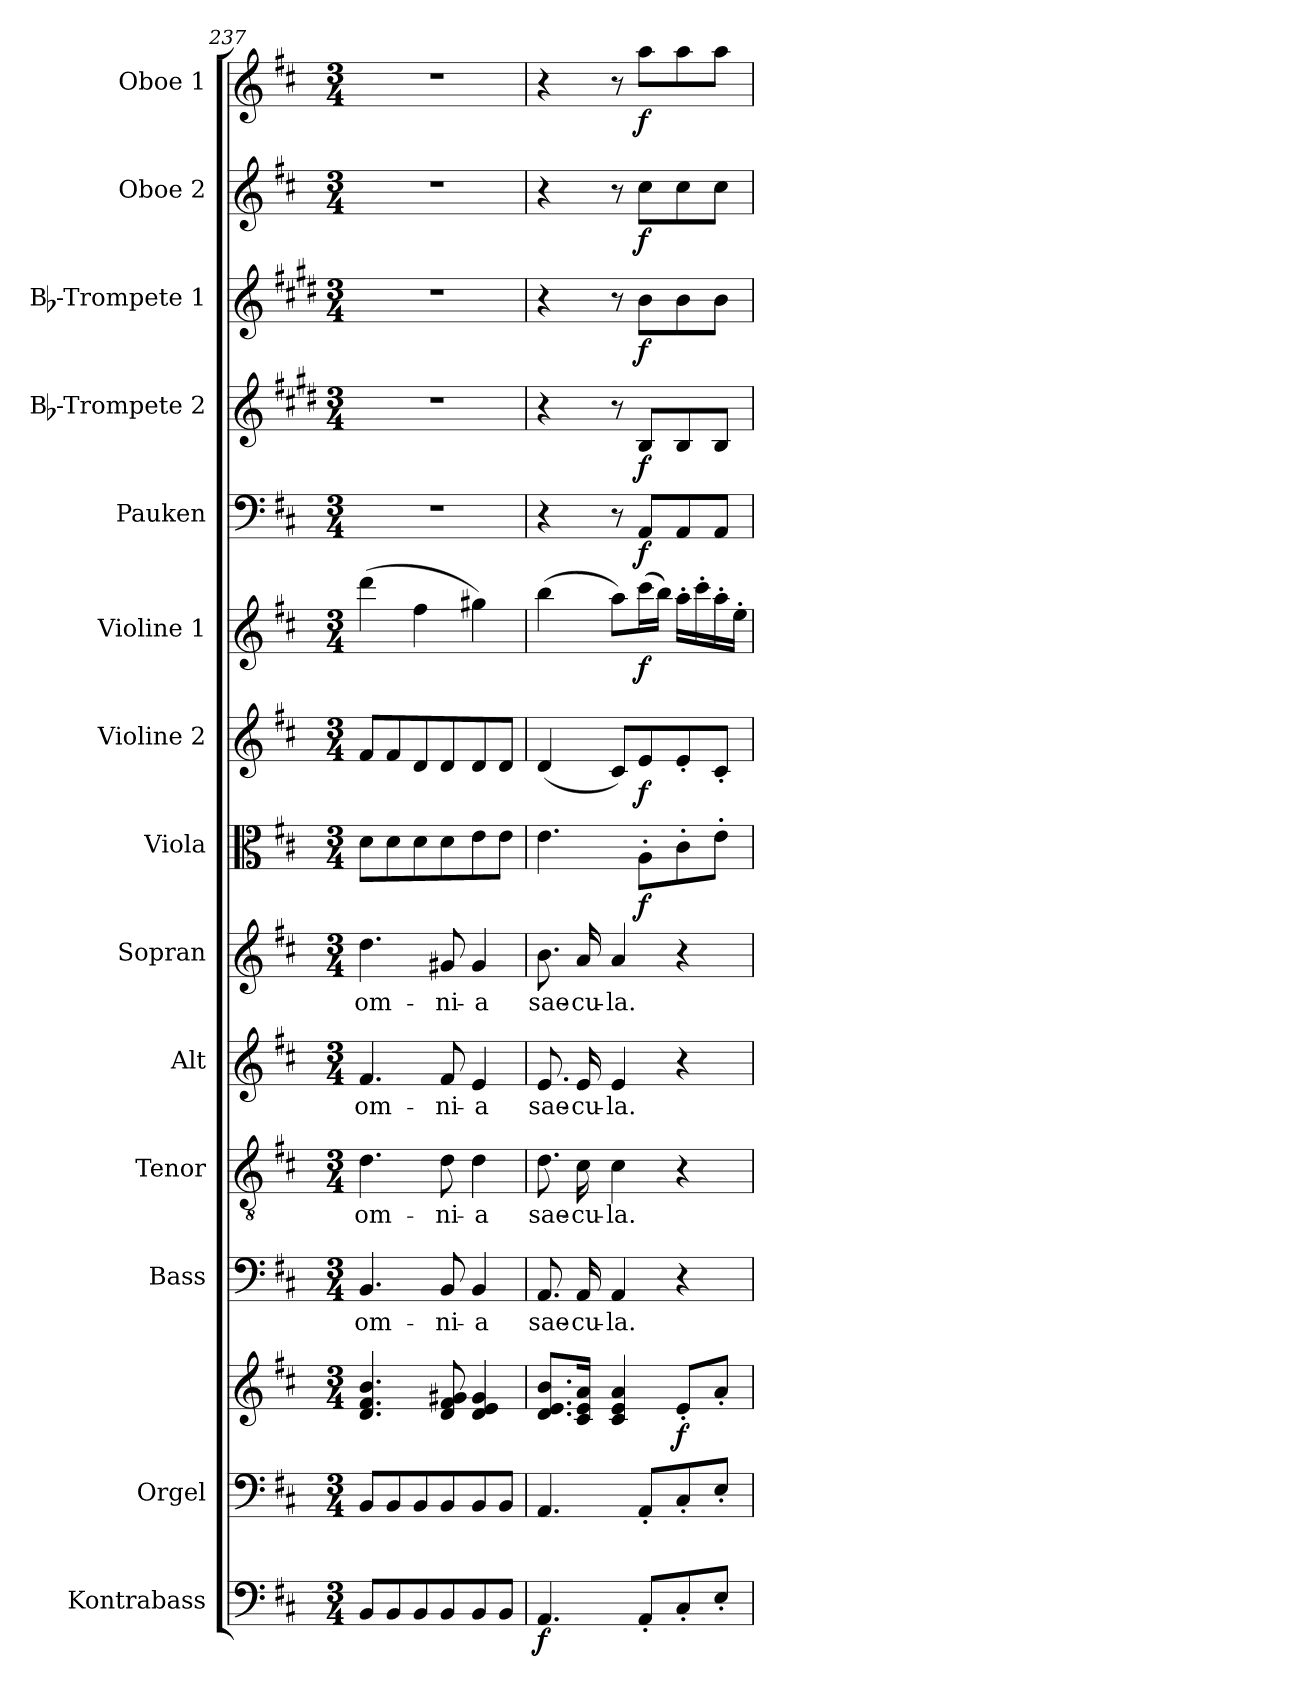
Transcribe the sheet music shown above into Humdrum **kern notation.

**kern	**dynam	**kern	**kern	**dynam	**kern	**text	**kern	**text	**kern	**text	**kern	**text	**kern	**dynam	**kern	**dynam	**kern	**dynam	**kern	**dynam	**kern	**dynam	**kern	**dynam	**kern	**dynam	**kern	**dynam
*part14	*part14	*part13	*part13	*part13	*part12	*part12	*part11	*part11	*part10	*part10	*part9	*part9	*part8	*part8	*part7	*part7	*part6	*part6	*part5	*part5	*part4	*part4	*part3	*part3	*part2	*part2	*part1	*part1
*staff15	*staff15	*staff14	*staff13	*staff13/14	*staff12	*staff12	*staff11	*staff11	*staff10	*staff10	*staff9	*staff9	*staff8	*staff8	*staff7	*staff7	*staff6	*staff6	*staff5	*staff5	*staff4	*staff4	*staff3	*staff3	*staff2	*staff2	*staff1	*staff1
*I"Kontrabass	*	*I"Orgel	*	*	*I"Bass	*	*I"Tenor	*	*I"Alt	*	*I"Sopran	*	*I"Viola	*	*I"Violine 2	*	*I"Violine 1	*	*I"Pauken	*	*I"Bb-Trompete 2	*	*I"Bb-Trompete 1	*	*I"Oboe 2	*	*I"Oboe 1	*
*I'Kb.	*	*I'Org.	*	*	*I'B.	*	*I'T.	*	*I'A.	*	*I'S.	*	*I'Vla.	*	*I'Vl. 2	*	*I'Vl. 1	*	*I'Pk.	*	*I'Bb Trp. 2	*	*I'Bb Trp. 1	*	*I'Ob. 2	*	*I'Ob. 1	*
*clefF4	*	*clefF4	*clefG2	*	*clefF4	*	*clefGv2	*	*clefG2	*	*clefG2	*	*clefC3	*	*clefG2	*	*clefG2	*	*clefF4	*	*clefG2	*	*clefG2	*	*clefG2	*	*clefG2	*
*ITrd7c12	*	*	*	*	*	*	*	*	*	*	*	*	*	*	*	*	*	*	*	*	*ITrd1c2	*	*ITrd1c2	*	*	*	*	*
*k[f#c#]	*	*k[f#c#]	*k[f#c#]	*	*k[f#c#]	*	*k[f#c#]	*	*k[f#c#]	*	*k[f#c#]	*	*k[f#c#]	*	*k[f#c#]	*	*k[f#c#]	*	*k[f#c#]	*	*k[f#c#]	*	*k[f#c#]	*	*k[f#c#]	*	*k[f#c#]	*
*D:	*	*D:	*D:	*	*D:	*	*D:	*	*D:	*	*D:	*	*D:	*	*D:	*	*D:	*	*D:	*	*D:	*	*D:	*	*D:	*	*D:	*
*M3/4	*	*M3/4	*M3/4	*	*M3/4	*	*M3/4	*	*M3/4	*	*M3/4	*	*M3/4	*	*M3/4	*	*M3/4	*	*M3/4	*	*M3/4	*	*M3/4	*	*M3/4	*	*M3/4	*
=237	=237	=237	=237	=237	=237	=237	=237	=237	=237	=237	=237	=237	=237	=237	=237	=237	=237	=237	=237	=237	=237	=237	=237	=237	=237	=237	=237	=237
!	!	!	!	!	!	!LO:LY:b	!	!LO:LY:b	!	!LO:LY:b	!	!LO:LY:b	!	!	!	!	!	!	!	!	!	!	!	!	!	!	!	!
8BBB/L	.	8BB/L	4.d/ 4.f#/ 4.b/	.	4.BB/	om-	4.d\	om-	4.f#/	om-	4.dd\	om-	8d\L	.	8f#/L	.	(>4ddd\	.	2.r	.	2.r	.	2.r	.	2.r	.	2.r	.
8BBB/	.	8BB/	.	.	.	.	.	.	.	.	.	.	8d\	.	8f#/	.	.	.	.	.	.	.	.	.	.	.	.	.
8BBB/	.	8BB/	.	.	.	.	.	.	.	.	.	.	8d\	.	8d/	.	4ff#\	.	.	.	.	.	.	.	.	.	.	.
!	!	!	!	!	!	!LO:LY:b	!	!LO:LY:b	!	!LO:LY:b	!	!LO:LY:b	!	!	!	!	!	!	!	!	!	!	!	!	!	!	!	!
8BBB/	.	8BB/	8d/ 8f#/ 8g#X/	.	8BB/	-ni-	8d\	-ni-	8f#/	-ni-	8g#X/	-ni-	8d\	.	8d/	.	.	.	.	.	.	.	.	.	.	.	.	.
!	!	!	!	!	!	!LO:LY:b	!	!LO:LY:b	!	!LO:LY:b	!	!LO:LY:b	!	!	!	!	!	!	!	!	!	!	!	!	!	!	!	!
8BBB/	.	8BB/	4d/ 4e/ 4g#/	.	4BB/	-a	4d\	-a	4e/	-a	4g#/	-a	8e\	.	8d/	.	4gg#X\)	.	.	.	.	.	.	.	.	.	.	.
8BBB/J	.	8BB/J	.	.	.	.	.	.	.	.	.	.	8e\J	.	8d/J	.	.	.	.	.	.	.	.	.	.	.	.	.
=238	=238	=238	=238	=238	=238	=238	=238	=238	=238	=238	=238	=238	=238	=238	=238	=238	=238	=238	=238	=238	=238	=238	=238	=238	=238	=238	=238	=238
!	!LO:DY:b	!	!	!	!	!LO:LY:b	!	!LO:LY:b	!	!LO:LY:b	!	!LO:LY:b	!	!	!	!	!	!	!	!	!	!	!	!	!	!	!	!
4.AAA/	f	4.AA/	8.d/ 8.e/ 8.b/L	.	8.AA/	sae-	8.d\	sae-	8.e/	sae-	8.b\	sae-	4.e\	.	(<4d/	.	(>4bb\	.	4r	.	4r	.	4r	.	4r	.	4r	.
!	!	!	!	!	!	!LO:LY:b	!	!LO:LY:b	!	!LO:LY:b	!	!LO:LY:b	!	!	!	!	!	!	!	!	!	!	!	!	!	!	!	!
.	.	.	16c#/ 16e/ 16a/Jk	.	16AA/	-cu-	16c#\	-cu-	16e/	-cu-	16a/	-cu-	.	.	.	.	.	.	.	.	.	.	.	.	.	.	.	.
!	!	!	!	!	!	!LO:LY:b	!	!LO:LY:b	!	!LO:LY:b	!	!LO:LY:b	!	!	!	!	!	!	!	!	!	!	!	!	!	!	!	!
.	.	.	4c#/ 4e/ 4a/	.	4AA/	-la.	4c#\	-la.	4e/	-la.	4a/	-la.	.	.	8c#/L)	.	8aa\L)	.	8r	.	8r	.	8r	.	8r	.	8r	.
!	!	!	!	!	!	!	!	!	!	!	!	!	!	!LO:DY:b	!	!LO:DY:b	!	!LO:DY:b	!	!LO:DY:b	!	!LO:DY:b	!	!LO:DY:b	!	!LO:DY:b	!	!LO:DY:b
8AAA'</L	.	8AA'</L	.	.	.	.	.	.	.	.	.	.	8A'>\L	f	8e/	f	(>16ccc#\L	f	8AA/L	f	8A/L	f	8a\L	f	8cc#\L	f	8aa\L	f
.	.	.	.	.	.	.	.	.	.	.	.	.	.	.	.	.	16bb\JJ)	.	.	.	.	.	.	.	.	.	.	.
!	!	!	!	!LO:DY:b	!	!	!	!	!	!	!	!	!	!	!	!	!	!	!	!	!	!	!	!	!	!	!	!
8CC#'</	.	8C#'</	8e'</L	f	4r	.	4r	.	4r	.	4r	.	8c#'>\	.	8e'</	.	16aa'>\LL	.	8AA/	.	8A/	.	8a\	.	8cc#\	.	8aa\	.
.	.	.	.	.	.	.	.	.	.	.	.	.	.	.	.	.	16ccc#'>\	.	.	.	.	.	.	.	.	.	.	.
8EE'</J	.	8E'</J	8a'</J	.	.	.	.	.	.	.	.	.	8e'>\J	.	8c#'</J	.	16aa'>\	.	8AA/J	.	8A/J	.	8a\J	.	8cc#\J	.	8aa\J	.
.	.	.	.	.	.	.	.	.	.	.	.	.	.	.	.	.	16ee'>\JJ	.	.	.	.	.	.	.	.	.	.	.
=	=	=	=	=	=	=	=	=	=	=	=	=	=	=	=	=	=	=	=	=	=	=	=	=	=	=	=	=
*-	*-	*-	*-	*-	*-	*-	*-	*-	*-	*-	*-	*-	*-	*-	*-	*-	*-	*-	*-	*-	*-	*-	*-	*-	*-	*-	*-	*-
